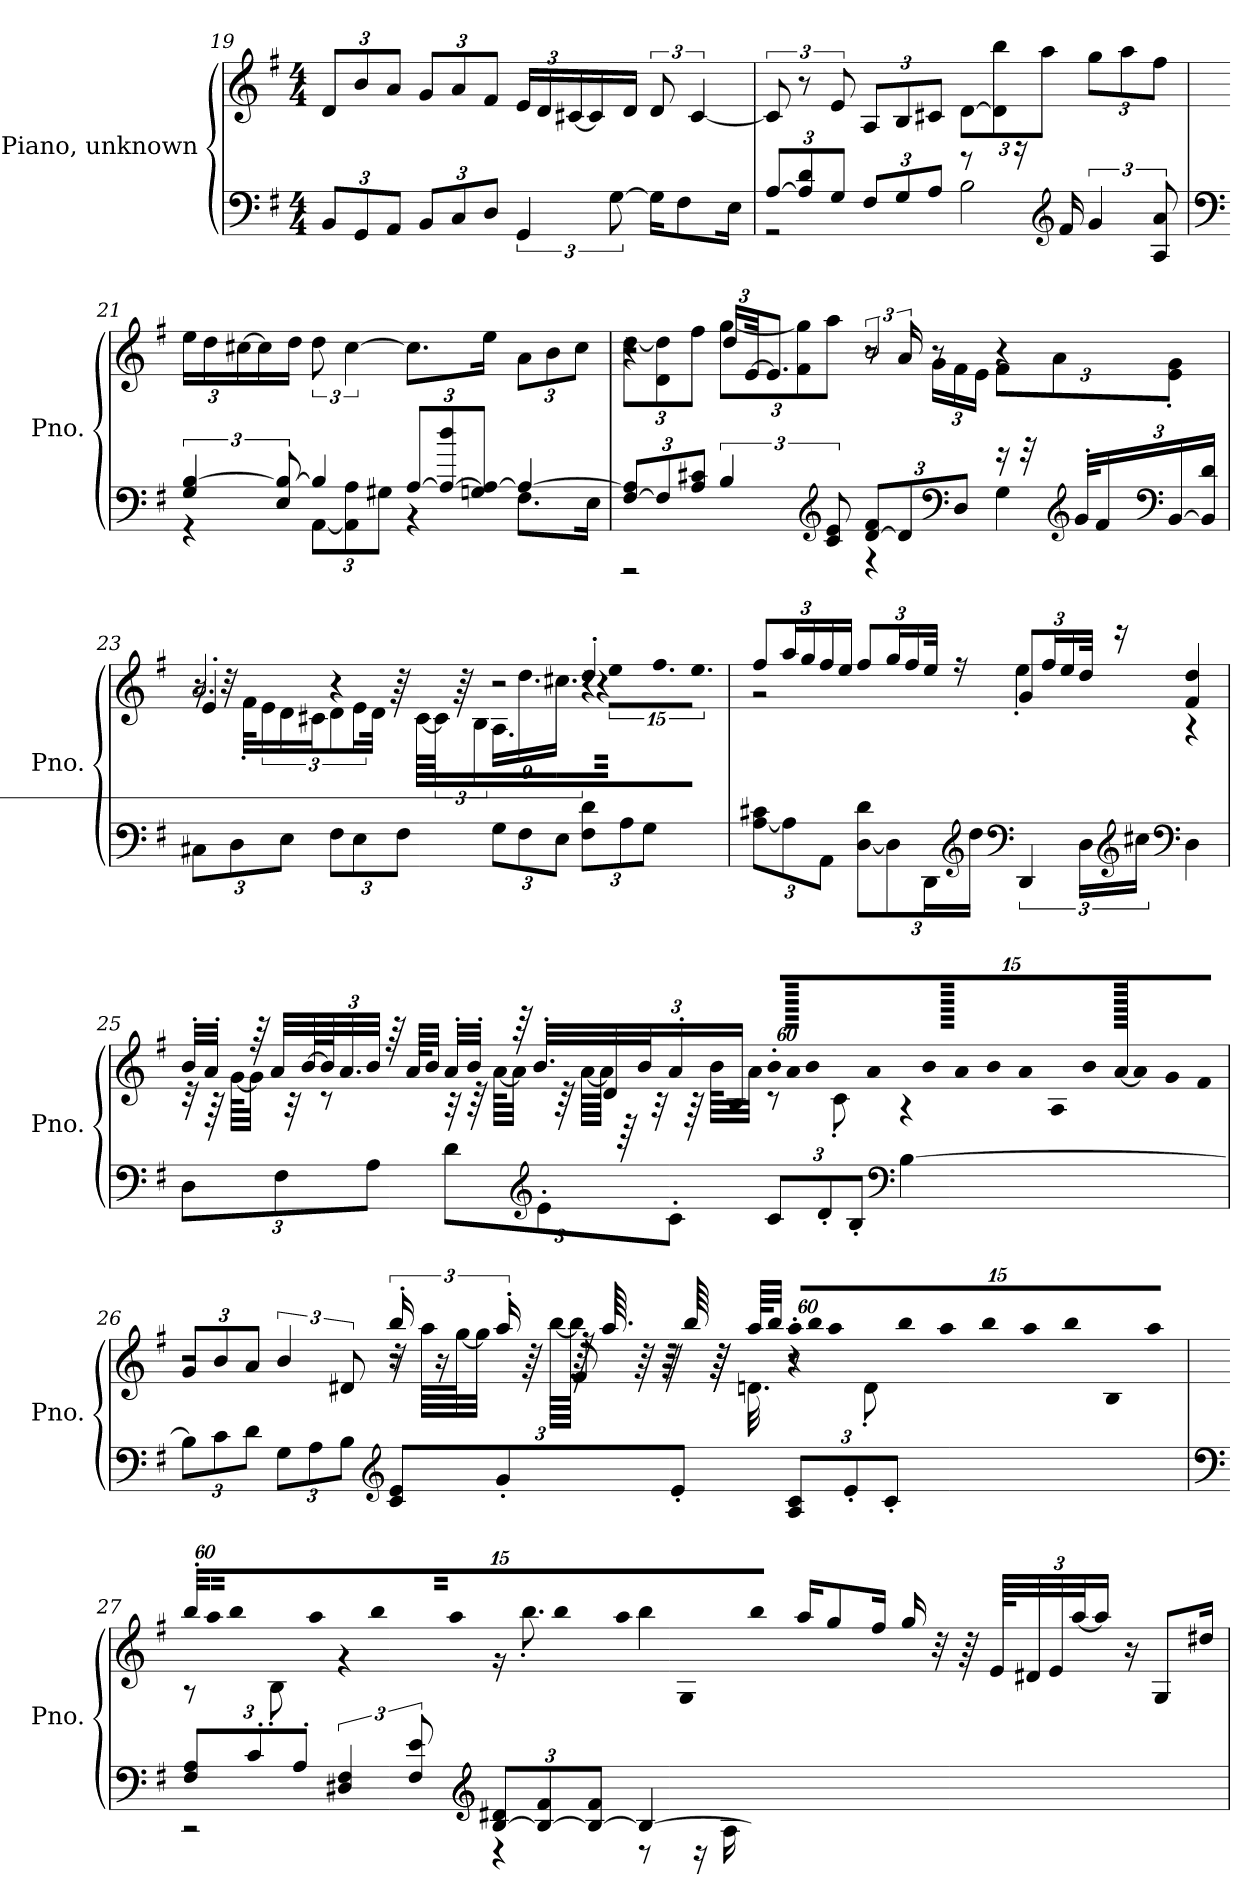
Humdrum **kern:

**kern	**kern
*part1	*part1
*staff2	*staff1
*I"Piano, unknown	*
*I'Pno.	*
*clefF4	*clefG2
*k[f#]	*k[f#]
*M4/4	*M4/4
*Xbrackettup	*Xbrackettup
=19	=19
12BB/L	12d/L
12GG/	12b/
12AA/J	12a/J
12BB/L	12g/L
12C/	12a/
12D/J	12f#/J
*brackettup	*
6GG/	24e/LL
.	24d/
.	[24c#X/
.	16c#/]
[12G\	.
.	16d/JJ
*	*brackettup
16G\KL]	12d/
8F#\	.
.	[6c#/
16E\Jk	.
!!LO:LB:g=z
=20	=20
*Xbrackettup	*
*^	*
[12A/L	2r	12c#/]
12A/] 12d/	.	12r
12G/J	.	12e/
*	*	*Xbrackettup
12F#/L	.	12A/L
12G/	.	12B/
12A/J	.	12c#X/J
8r	2B\	[12d\L
.	.	12d\] 12bb\
16r	.	.
.	.	12aa\J
*clefG2	*	*
16f#/	.	.
*brackettup	*	*
6g/	.	12gg\L
.	.	12aa\
12A/ 12a/	.	12ff#\J
=21	=21	=21
*clefF4	*	*
6G/ [6B/	4r	24ee\LL
.	.	24dd\
.	.	[24cc#X\
.	.	16cc#\]
12E/ 12B/_	.	.
.	.	16dd\JJ
*	*Xbrackettup	*brackettup
4B/]	[12AA\L	12dd\
.	12AA\] 12A\	[6cc#\
.	12G#X\J	.
[12A/L	4r	8.cc#\L]
12A/_ 12dd/	.	.
12Gn/ 12A/_J	.	.
.	.	16ee\Jk
*	*	*Xbrackettup
4A/_	8.F#\L	12a\L
.	.	12b\
.	.	12cc#\J
.	16E\Jk	.
!!LO:PB:g=z
=22	=22	=22
*	*	*^
*	*	*	*^
[12F#/ 12A/]L	2r	2r	[12dd\L	4r
12F#/]	.	.	12d\ 12dd\]	.
12A/ 12c#X/J	.	.	12ff#\J	.
*brackettup	*	*	*	*
6B/	.	.	[12gg\L	24dd/LL
.	.	.	.	[48e/JK
.	.	.	.	8.e/J]
.	.	.	12f#\ 12gg\]	.
*clefG2	*	*	*	*
12c#/ 12e/	.	.	12aa\J	.
*Xbrackettup	*	*	*	*brackettup
[12d/ 12f#/L	4r	2b/	8r	12r
12d/]	.	.	.	24a/
*	*	*	*Xbrackettup	*
.	.	.	24g\LL	8r
*clefF4	*	*	*	*
12D/J	.	.	24f#\	.
.	.	.	24e\JJ	.
16r	4G\	.	12f#\L	4r
32r	.	.	.	.
.	.	.	12a\	.
*clefG2	*	*	*	*
32g'/KLL	.	.	.	.
24f#/	.	.	.	.
*clefF4	*	*	*	*
[24BB/	.	.	12e\' 12g\'J	.
24BB/] 24d/JJ	.	.	.	.
*v	*v	*	*	*
!!LO:LB:g=z	!!	!!
=23	=23	=23	=23
12C#X\L	2.a/	16r	4e'/
.	.	32r	.
12D\	.	.	.
.	.	32f#'\KLL	.
.	.	24e\	.
12E\J	.	24d\	.
.	.	24c#X\J	.
12F#\L	.	12d\	4r
12E\	.	24e\L	.
.	.	32d\JJk	.
.	.	64r	.
12F#\J	.	.	.
.	.	[64c#\LLLL	.
*	*	*brackettup	*
.	.	96c#\JJJJ]	.
.	.	96r	.
.	.	24B\	.
12G\L	.	18.A\LL	2r
12F#\	.	18.dd\	.
12E\J	.	18.cc#X\JJ	.
!	!	!LO:N:vis=32	!
12F#\ 12d\L	4dd'/	1920%53r	.
!	!	!LO:N:vis=32	!
.	.	1920%53r	.
.	.	1920ryy	.
!	!	!LO:N:vis=32	!
.	.	1920%53ee\KLL	.
12A\	.	18.ff#\	.
12G\J	.	18.ee\JJ	.
*	*v	*v	*v
!!LO:LB:g=z
=24	=24
*	*Xbrackettup
*	*^
[12A\ 12c#X\L	12ff#/L	2r
12A\]	24aa/L	.
.	24gg/	.
12AA\J	24ff#/	.
.	24ee/JJ	.
[12D\ 12d\L	12ff#/L	.
12D\]	24gg/L	.
.	24ff#/	.
24DD\L	48ee/JJk	.
.	16r	.
*clefG2	*	*
24dd\JJ	.	.
*clefF4	*	*
*brackettup	*	*
6DD/	12g/L	4ee'\
.	24ff#/L	.
.	24ee/	.
24D\LL	48dd/JJk	.
.	16r	.
*clefG2	*	*
24cc#X\JJ	.	.
*clefF4	*	*
4D\	4f#/ 4dd/	4r
!!LO:LB:g=z	!!
=25	=25	=25
*Xbrackettup	*	*
12D\L	32b'/LLL	32r
.	32a'/JJJ	64r
.	.	[64g\KLLL
.	64r	32g\JJJ]
.	32a/LLL	.
12F#\	.	.
.	.	32r
.	[64b/L	.
.	96b/J]	8r
.	48.a/	.
12A\J	48b/JJJ	.
.	64r	.
.	64a/KLLL	.
.	32b/JJJ	.
12d\L	32a'/LLL	32r
.	32b'/JJJ	64r
.	.	[64a\KLLL
.	64r	32a\JJJ]
.	32.b'/LLL	.
*clefG2	*	*
12e'\	.	.
.	.	64r
.	.	[64a\LLLL
.	48d/	64a\JJJJ]
.	.	64r
.	48b/J	.
.	.	32r
12c'\J	24a'/	.
.	.	64r
.	.	64b\KLLL
.	24B/JJ	.
.	.	32a\JJJ
!	!LO:N:vis=32	!
12c/L	1920%53b'/LLL	8r
!	!LO:N:vis=32	!
.	1920%53a/	.
.	1920ryy	.
!	!LO:N:vis=32	!
.	1920%53b/	.
!	!LO:N:vis=32	!
12d'/	1920%53a/	.
!	!LO:N:vis=32	!
.	1920%53b/	.
.	.	8c'\
.	1920ryy	.
!	!LO:N:vis=32	!
.	1920%53a/	.
!	!LO:N:vis=32	!
12B'/J	1920%53b/	.
!	!LO:N:vis=64	!
.	640%9a/L	.
!	!LO:N:vis=64	!
.	640%9A/J	.
!	!LO:N:vis=32	!
.	1920%53b/JJ	.
*clefF4	*	*
[4B\	[960a/	4r
.	960%79a/]	.
.	12g/	.
.	12f#/J	.
!!LO:LB:g=z
=26	=26	=26
*	*	*^
12B\L]	12g/L	2r	2r
12c\	12b/	.	.
12d\J	12a/J	.	.
*	*brackettup	*	*
12G\L	6b/	.	.
12A\	.	.	.
12B\J	12d#X/	.	.
*clefG2	*	*	*
12c/ 12e/L	24bb'/	32r	8r
.	.	64aa\LLLL	.
.	24r	.	.
.	.	[64gg\J	.
.	.	32gg\JJJ]	.
12g'/	24aa'/	.	.
.	.	64r	.
.	.	[64bb\LLLL	.
.	128r	64bb\JJJJ]	8f#'/
.	64.aa/	.	.
.	.	64r	.
.	64r	32r	.
12e'/J	.	.	.
.	64bb/	.	.
.	64r	64r	.
.	64aa/KLLL	32.dn\	.
.	32bb/JJJ	.	.
*	*Xbrackettup	*	*
!	!LO:N:vis=32	!	!
12A/ 12c/L	1920%53aa'/LLL	8r	4r
!	!LO:N:vis=32	!	!
.	1920%53bb/	.	.
.	1920ryy	.	.
!	!LO:N:vis=32	!	!
.	1920%53aa/	.	.
!	!LO:N:vis=32	!	!
12e'/	1920%53bb/	.	.
!	!LO:N:vis=32	!	!
.	1920%53aa/	.	.
.	.	8d'\	.
.	1920ryy	.	.
!	!LO:N:vis=32	!	!
.	1920%53bb/	.	.
!	!LO:N:vis=32	!	!
12c'/J	1920%53aa/	.	.
!	!LO:N:vis=64	!	!
.	640%9bb/L	.	.
!	!LO:N:vis=64	!	!
.	640%9B/J	.	.
!	!LO:N:vis=32	!	!
.	1920%53aa/JJJ	.	.
*	*v	*v	*v
!!LO:LB:g=z
=27	=27
*clefF4	*
*^	*
!	!	!LO:N:vis=32
*	*	*^
12F#/ 12A/L	2r	1920%53bb'/LLL	8r
!	!	!LO:N:vis=32	!
.	.	1920%53aa/	.
.	.	1920ryy	.
!	!	!LO:N:vis=32	!
.	.	1920%53bb/	.
!	!	!LO:N:vis=32	!
12c'/	.	1920%53aa/	.
!	!	!LO:N:vis=32	!
.	.	1920%53bb/	.
.	.	.	8B'\
.	.	1920ryy	.
!	!	!LO:N:vis=32	!
.	.	1920%53aa/	.
!	!	!LO:N:vis=32	!
12A'/J	.	1920%53bb/	.
!	!	!LO:N:vis=64	!
.	.	640%9aa/L	.
!	!	!LO:N:vis=64	!
.	.	640%9G/J	.
!	!	!LO:N:vis=32	!
.	.	1920%53bb/JJJ	.
*brackettup	*	*	*
6D#X/ 6F#/	.	16aa/KL	4r
.	.	8gg/	.
12F#/ 12e/	.	.	.
.	.	16ff#/Jk	.
*clefG2	*	*	*
*Xbrackettup	*	*	*
[12B/ 12d#X/L	4r	16gg/	16r
.	.	32r	8.bb'\
12B/_ 12f#/	.	.	.
.	.	64r	.
.	.	64e/KLLL	.
.	.	48d#X/	.
.	.	48e/	.
12B/_ 12f#/J	.	[48aa/J	.
.	.	16aa/JJ]	.
4B/_	8r	16r	4bb\
.	.	8G/L	.
.	16r	.	.
.	16A\	16dd#X/Jk	.
*v	*v	*	*
*	*v	*v
=	=
*-	*-
